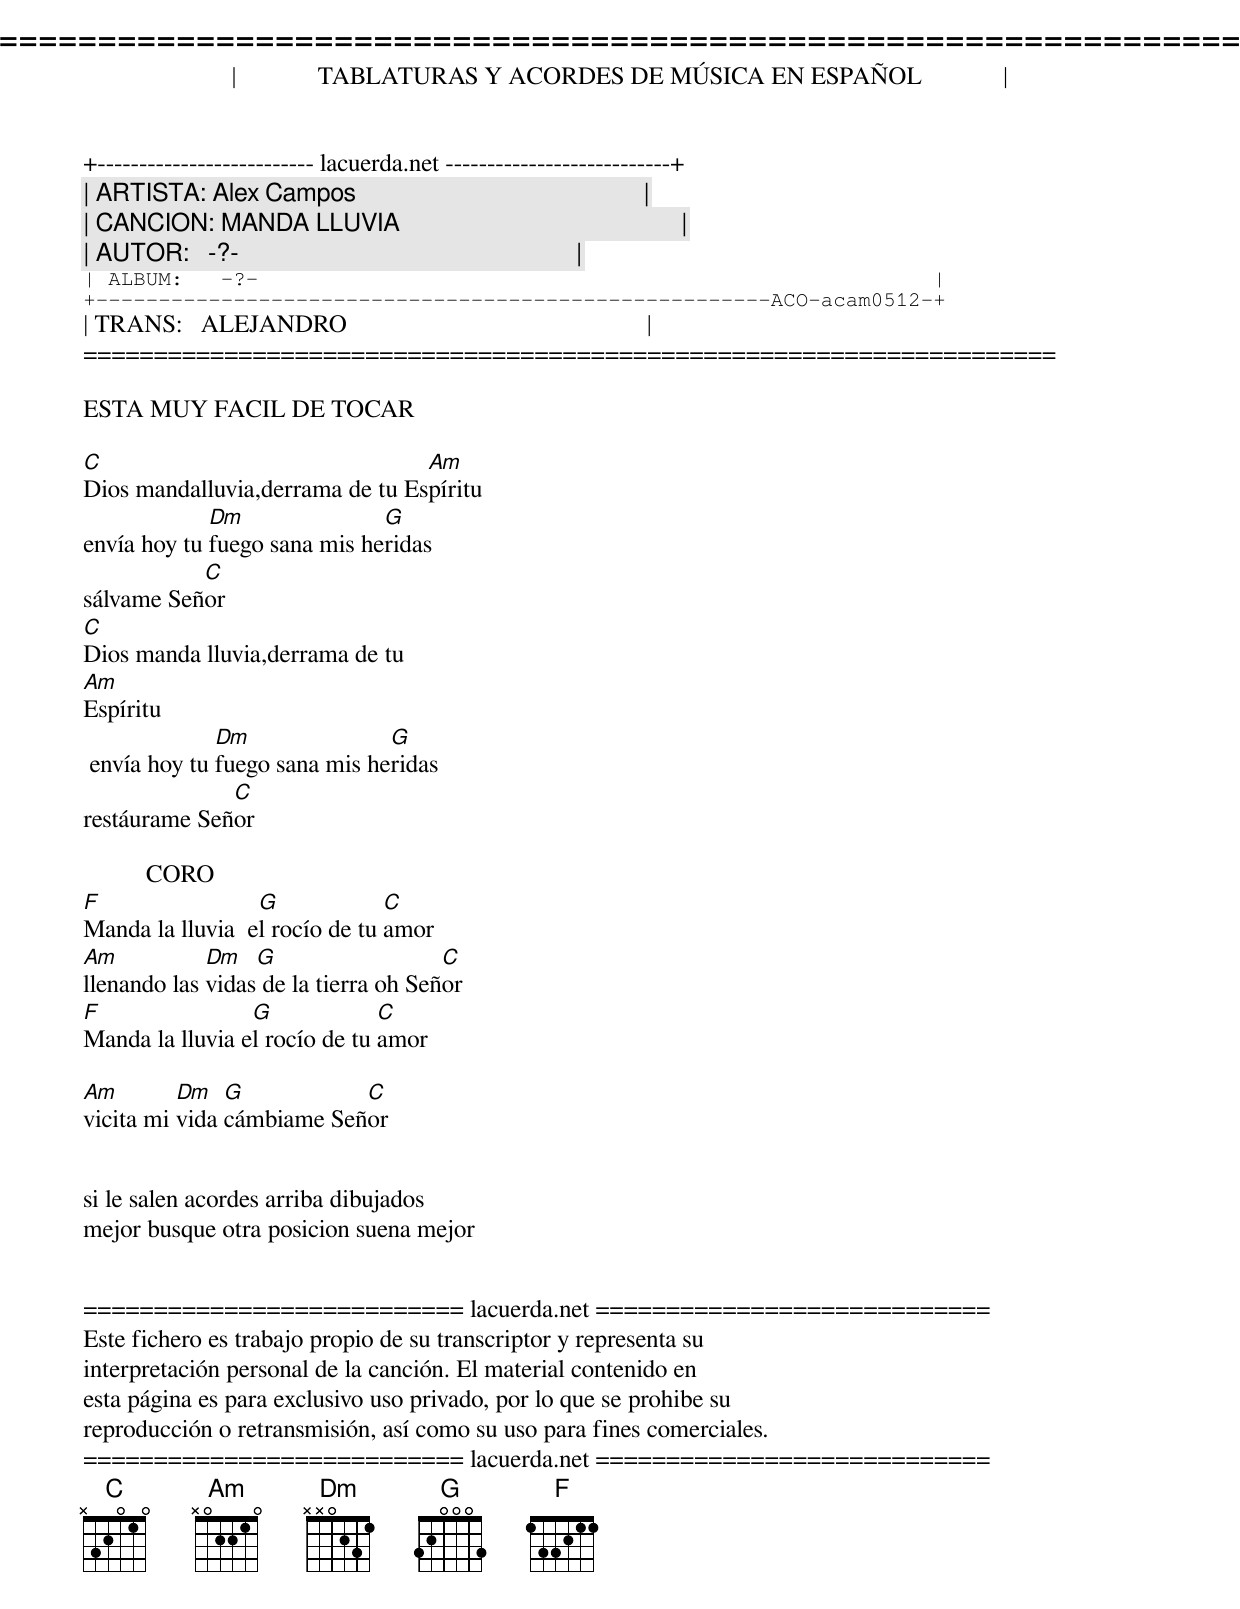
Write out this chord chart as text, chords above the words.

=====================================================================
|             TABLATURAS Y ACORDES DE MÚSICA EN ESPAÑOL             |
+-------------------------- lacuerda.net ---------------------------+
| ARTISTA: Alex Campos                                              |
| CANCION: MANDA LLUVIA                                             |
| AUTOR:   -?-                                                      |
| ALBUM:   -?-                                                      |
+------------------------------------------------------ACO-acam0512-+
| TRANS:   ALEJANDRO                                                |
=====================================================================

ESTA MUY FACIL DE TOCAR

C                                Am
Dios mandalluvia,derrama de tu Espíritu
             Dm               G
envía hoy tu fuego sana mis heridas
           C
sálvame Señor
C
Dios manda lluvia,derrama de tu
Am
Espíritu
              Dm               G
 envía hoy tu fuego sana mis heridas
              C
restáurame Señor

          CORO
F                 G             C
Manda la lluvia  el rocío de tu amor
Am           Dm   G                   C
llenando las vidas de la tierra oh Señor
F                G             C
Manda la lluvia el rocío de tu amor

Am        Dm   G           C
vicita mi vida cámbiame Señor


si le salen acordes arriba dibujados
mejor busque otra posicion suena mejor


=========================== lacuerda.net ============================
Este fichero es trabajo propio de su transcriptor y representa su
interpretación personal de la canción. El material contenido en
esta página es para exclusivo uso privado, por lo que se prohibe su
reproducción o retransmisión, así como su uso para fines comerciales.
=========================== lacuerda.net ============================
